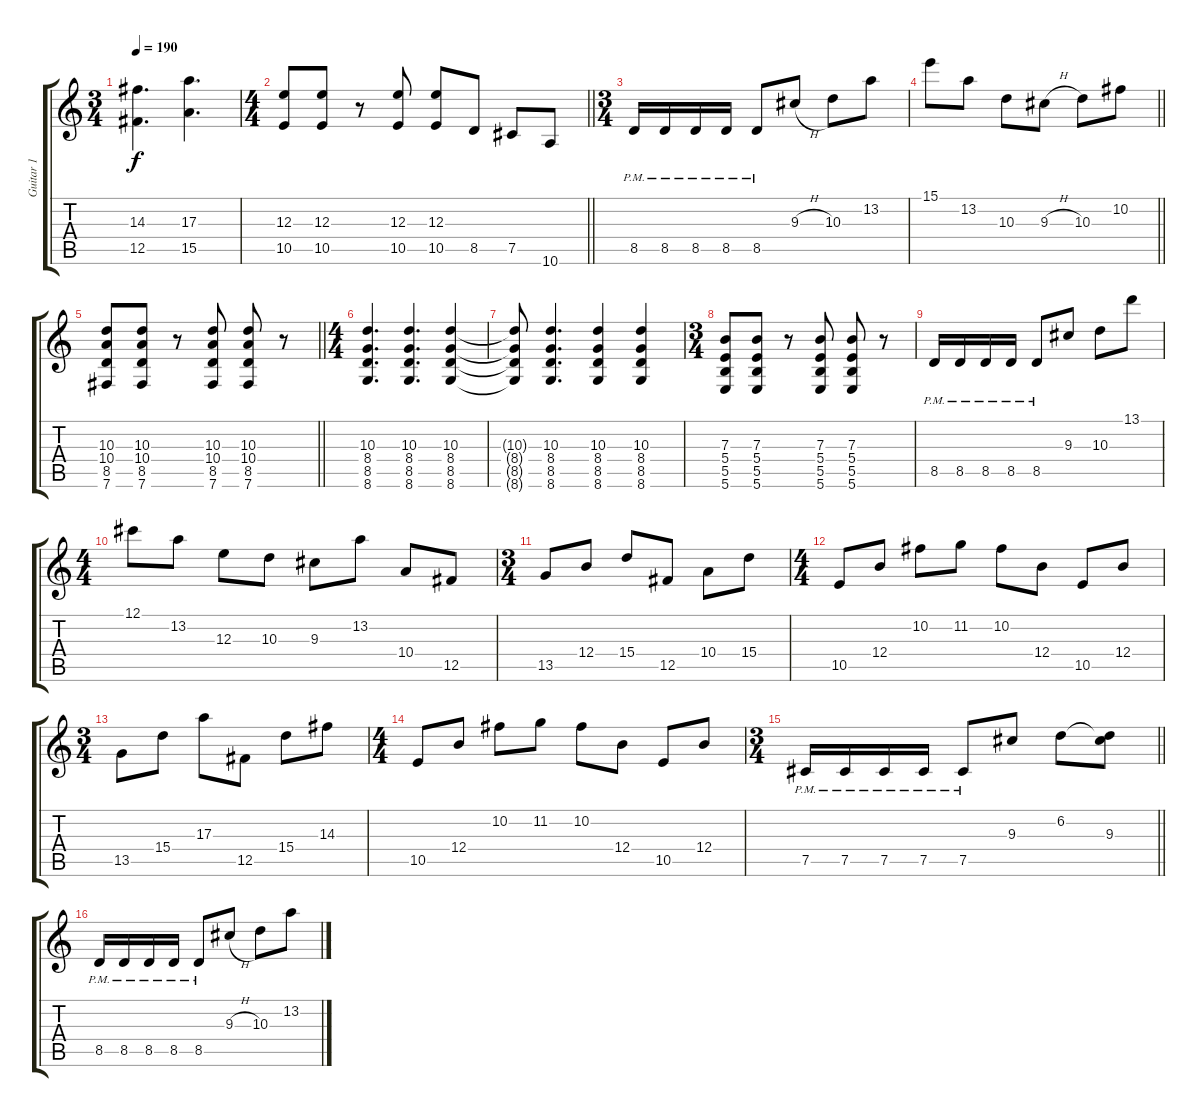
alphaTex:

\track ("Guitar 1" "Guitar 1") {instrument distortionguitar}
\staff {score tabs}
\tuning (Db4 Ab3 E3 B2 Gb2 B1) {hide}
\ts (3 4)
\tempo 190
\clef g2
\ks c
(14.3 12.5).4{d dy f} (17.3 15.5).4{d} |
\ts (4 4)
\barLineRight lightlight
(12.3 10.5).8 (12.3 10.5).8 r.8 (12.3 10.5).8 (12.3 10.5).8 8.5.8 7.5.8 10.6.8 |
\ts (3 4)
8.5{pm}.16 8.5{pm}.16 8.5{pm}.16 8.5{pm}.16 8.5{pm}.8 9.3{h}.8 10.3.8 13.2.8 |
\barLineRight lightlight
15.1.8 13.2.8 10.3.8 9.3{h}.8 10.3.8 10.2.8 |
\barLineRight lightlight
(10.3 10.4 8.5 7.6).8 (10.3 10.4 8.5 7.6).8 r.8 (10.3 10.4 8.5 7.6).8 (10.3 10.4 8.5 7.6).8 r.8 |
\ts (4 4)
(10.3 8.4 8.5 8.6).4{d} (10.3 8.4 8.5 8.6).4{d} (10.3 8.4 8.5 8.6).4 |
(10.3{t} 8.4{t} 8.5{t} 8.6{t}).8 (10.3 8.4 8.5 8.6).4{d} (10.3 8.4 8.5 8.6).4 (10.3 8.4 8.5 8.6).4 |
\ts (3 4)
(7.3 5.4 5.5 5.6).8 (7.3 5.4 5.5 5.6).8 r.8 (7.3 5.4 5.5 5.6).8 (7.3 5.4 5.5 5.6).8 r.8 |
8.5{pm}.16 8.5{pm}.16 8.5{pm}.16 8.5{pm}.16 8.5{pm}.8 9.3.8 10.3.8 13.1.8 |
\ts (4 4)
12.1.8 13.2.8 12.3.8 10.3.8 9.3.8 13.2.8 10.4.8 12.5.8 |
\ts (3 4)
13.5.8 12.4.8 15.4.8 12.5.8 10.4.8 15.4.8 |
\ts (4 4)
10.5.8 12.4.8 10.2.8 11.2.8 10.2.8 12.4.8 10.5.8 12.4.8 |
\ts (3 4)
13.5.8 15.4.8 17.3.8 12.5.8 15.4.8 14.3.8 |
\ts (4 4)
10.5.8 12.4.8 10.2.8 11.2.8 10.2.8 12.4.8 10.5.8 12.4.8 |
\ts (3 4)
\barLineRight lightlight
7.5{pm}.16 7.5{pm}.16 7.5{pm}.16 7.5{pm}.16 7.5{pm}.8 9.3.8 6.2.8 (6.2{t} 9.3).8 |
8.5{pm}.16 8.5{pm}.16 8.5{pm}.16 8.5{pm}.16 8.5{pm}.8 9.3{h}.8 10.3.8 13.2.8
